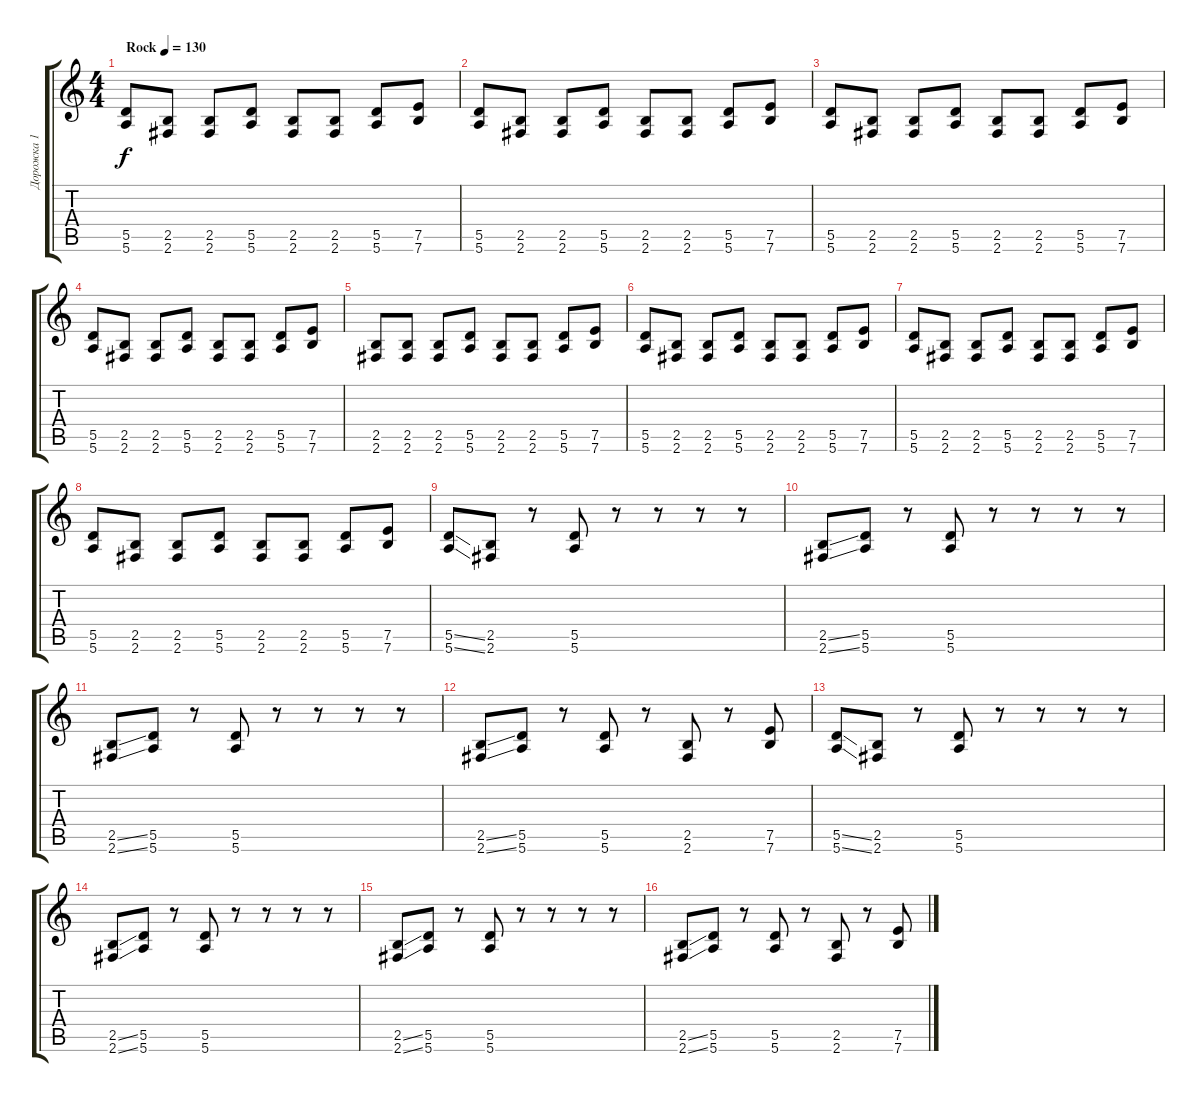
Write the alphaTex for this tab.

\track ("Дорожка 1" "Дорожка 1") {instrument distortionguitar}
\staff {score tabs}
\tuning (E4 B3 G3 D3 A2 E2) {hide}
\ts (4 4)
\tempo (130 "Rock")
\clef g2
\ks c
(5.5 5.6).8{dy f instrument distortionguitar} (2.5 2.6).8 (2.5 2.6).8 (5.5 5.6).8 (2.5 2.6).8 (2.5 2.6).8 (5.5 5.6).8 (7.5 7.6).8 |
(5.5 5.6).8 (2.5 2.6).8 (2.5 2.6).8 (5.5 5.6).8 (2.5 2.6).8 (2.5 2.6).8 (5.5 5.6).8 (7.5 7.6).8 |
(5.5 5.6).8 (2.5 2.6).8 (2.5 2.6).8 (5.5 5.6).8 (2.5 2.6).8 (2.5 2.6).8 (5.5 5.6).8 (7.5 7.6).8 |
(5.5 5.6).8 (2.5 2.6).8 (2.5 2.6).8 (5.5 5.6).8 (2.5 2.6).8 (2.5 2.6).8 (5.5 5.6).8 (7.5 7.6).8 |
(2.5 2.6).8 (2.5 2.6).8 (2.5 2.6).8 (5.5 5.6).8 (2.5 2.6).8 (2.5 2.6).8 (5.5 5.6).8 (7.5 7.6).8 |
(5.5 5.6).8 (2.5 2.6).8 (2.5 2.6).8 (5.5 5.6).8 (2.5 2.6).8 (2.5 2.6).8 (5.5 5.6).8 (7.5 7.6).8 |
(5.5 5.6).8 (2.5 2.6).8 (2.5 2.6).8 (5.5 5.6).8 (2.5 2.6).8 (2.5 2.6).8 (5.5 5.6).8 (7.5 7.6).8 |
(5.5 5.6).8 (2.5 2.6).8 (2.5 2.6).8 (5.5 5.6).8 (2.5 2.6).8 (2.5 2.6).8 (5.5 5.6).8 (7.5 7.6).8 |
(5.5{ss} 5.6{ss}).8 (2.5 2.6).8 r.8 (5.5 5.6).8 r.8 r.8 r.8 r.8 |
(2.5{ss} 2.6{ss}).8 (5.5 5.6).8 r.8 (5.5 5.6).8 r.8 r.8 r.8 r.8 |
(2.5{ss} 2.6{ss}).8 (5.5 5.6).8 r.8 (5.5 5.6).8 r.8 r.8 r.8 r.8 |
(2.5{ss} 2.6{ss}).8 (5.5 5.6).8 r.8 (5.5 5.6).8 r.8 (2.5 2.6).8 r.8 (7.5 7.6).8 |
(5.5{ss} 5.6{ss}).8 (2.5 2.6).8 r.8 (5.5 5.6).8 r.8 r.8 r.8 r.8 |
(2.5{ss} 2.6{ss}).8 (5.5 5.6).8 r.8 (5.5 5.6).8 r.8 r.8 r.8 r.8 |
(2.5{ss} 2.6{ss}).8 (5.5 5.6).8 r.8 (5.5 5.6).8 r.8 r.8 r.8 r.8 |
(2.5{ss} 2.6{ss}).8 (5.5 5.6).8 r.8 (5.5 5.6).8 r.8 (2.5 2.6).8 r.8 (7.5 7.6).8
